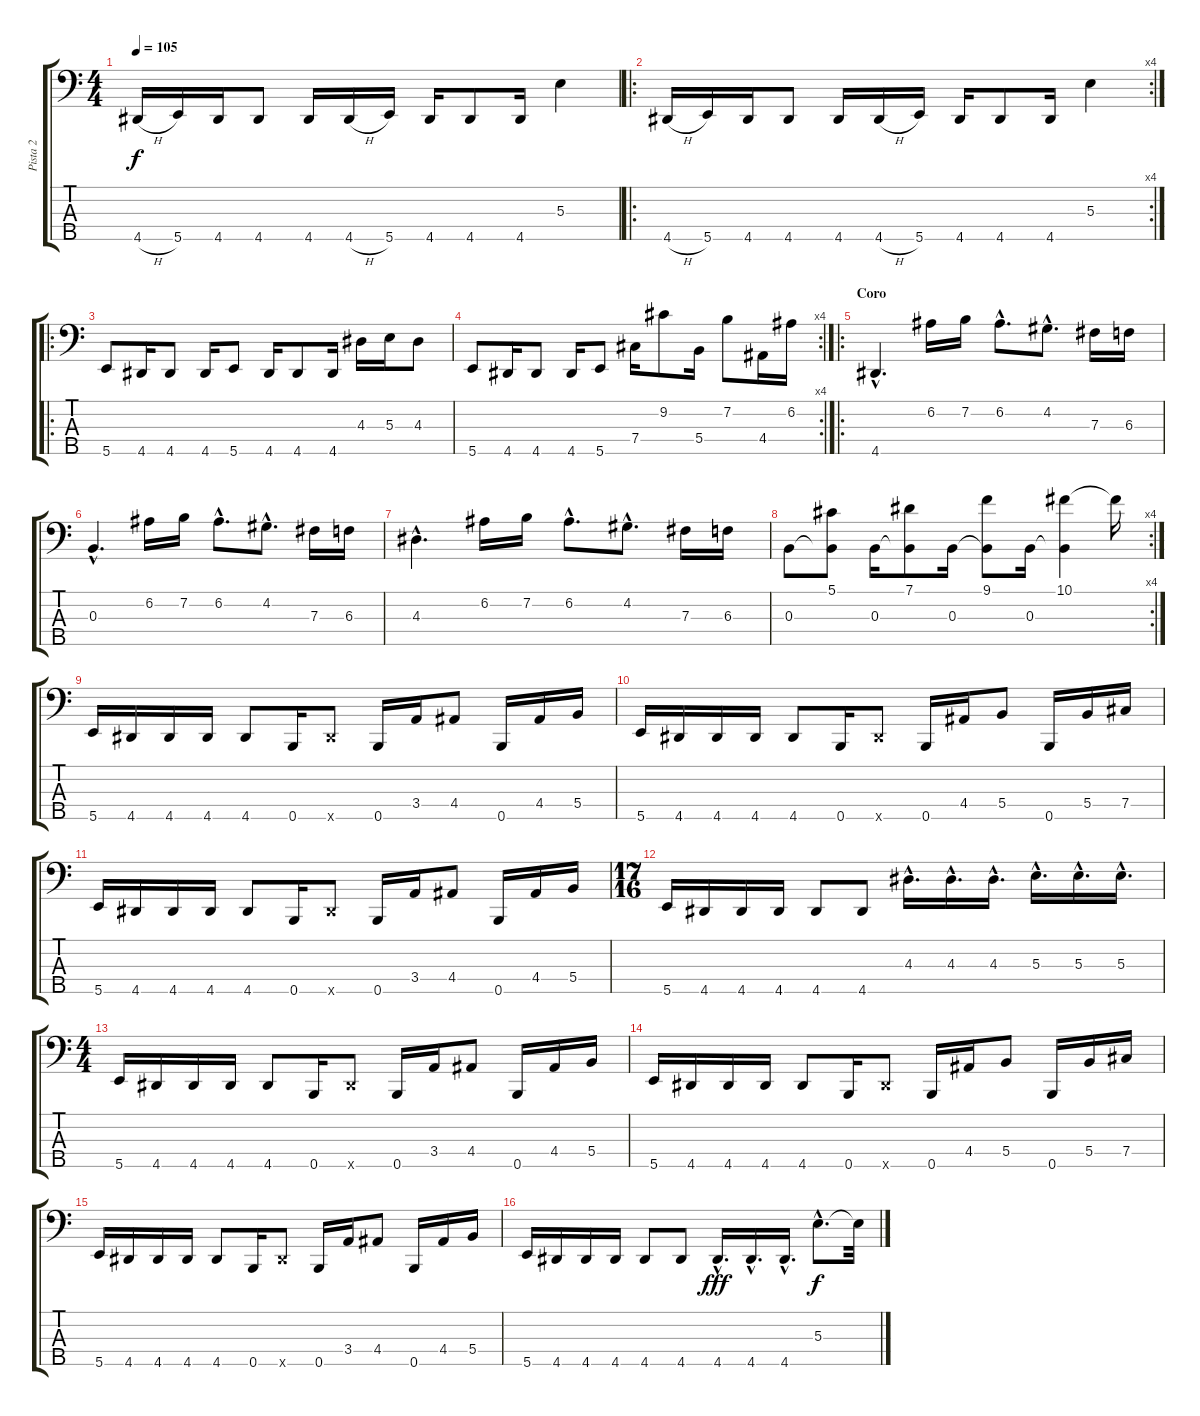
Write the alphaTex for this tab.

\track ("Pista 2" "Pista 2") {instrument slapbass1}
\staff {score tabs}
\tuning (Ab2 E2 B1 Gb1 B0) {hide}
\ts (4 4)
\tempo 105
\clef f4
\ks c
4.5{h}.16{dy f volume 16 instrument electricbassfinger} 5.5.16 4.5.16 4.5.8 4.5.16 4.5{h}.16 5.5.16 4.5.16 4.5.8 4.5.16{instrument slapbass1} 5.3.4 |
\ro
\rc 4
4.5{h}.16{volume 16 instrument electricbassfinger} 5.5.16 4.5.16 4.5.8 4.5.16 4.5{h}.16 5.5.16 4.5.16 4.5.8 4.5.16{instrument slapbass1} 5.3.4 |
\ro
5.5.8 4.5.16 4.5.8 4.5.16 5.5.8 4.5.16 4.5.8 4.5.16 4.3.16 5.3.16 4.3.8 |
\rc 4
5.5.8 4.5.16 4.5.8 4.5.16 5.5.8 7.4.16 9.2.8 5.4.16 7.2.8 4.4.16 6.2.16 |
\ro
\section ("" "Coro")
4.5{hac}.4{d} 6.2.16 7.2.16 6.2{hac}.8{d} 4.2{hac}.8{d} 7.3.16 6.3.16 |
0.3{hac}.4{d} 6.2.16 7.2.16 6.2{hac}.8{d} 4.2{hac}.8{d} 7.3.16 6.3.16 |
4.3{hac}.4{d} 6.2.16 7.2.16 6.2{hac}.8{d} 4.2{hac}.8{d} 7.3.16 6.3.16 |
\rc 4
0.3.8 (5.1 0.3{t}).8 0.3.16 (7.1 0.3{t}).8 0.3.16 (9.1 0.3{t}).8 0.3.16 (10.1 0.3{t}).4 10.1{t}.16 |
5.5.16 4.5.16 4.5.16 4.5.16 4.5.8 0.5.16 4.5{x}.8 0.5.16 3.4.16 4.4.8 0.5.16 4.4.16 5.4.16 |
5.5.16 4.5.16 4.5.16 4.5.16 4.5.8 0.5.16 4.5{x}.8 0.5.16 4.4.16 5.4.8 0.5.16 5.4.16 7.4.16 |
5.5.16 4.5.16 4.5.16 4.5.16 4.5.8 0.5.16 4.5{x}.8 0.5.16 3.4.16 4.4.8 0.5.16 4.4.16 5.4.16 |
\ts (17 16)
5.5.16 4.5.16 4.5.16 4.5.16 4.5.8 4.5.8 4.3{hac}.16{d} 4.3{hac}.16{d} 4.3{hac}.16{d} 5.3{hac}.16{d} 5.3{hac}.16{d} 5.3{hac}.16{d} |
\ts (4 4)
5.5.16 4.5.16 4.5.16 4.5.16 4.5.8 0.5.16 4.5{x}.8 0.5.16 3.4.16 4.4.8 0.5.16 4.4.16 5.4.16 |
5.5.16 4.5.16 4.5.16 4.5.16 4.5.8 0.5.16 4.5{x}.8 0.5.16 4.4.16 5.4.8 0.5.16 5.4.16 7.4.16 |
5.5.16 4.5.16 4.5.16 4.5.16 4.5.8 0.5.16 4.5{x}.8 0.5.16 3.4.16 4.4.8 0.5.16 4.4.16 5.4.16 |
5.5.16 4.5.16 4.5.16 4.5.16 4.5.8 4.5.8 4.5{hac}.16{d dy fff} 4.5{hac}.16{d} 4.5{hac}.16{d} 5.3{hac}.8{d dy f volume 0} 5.3{t}.32
